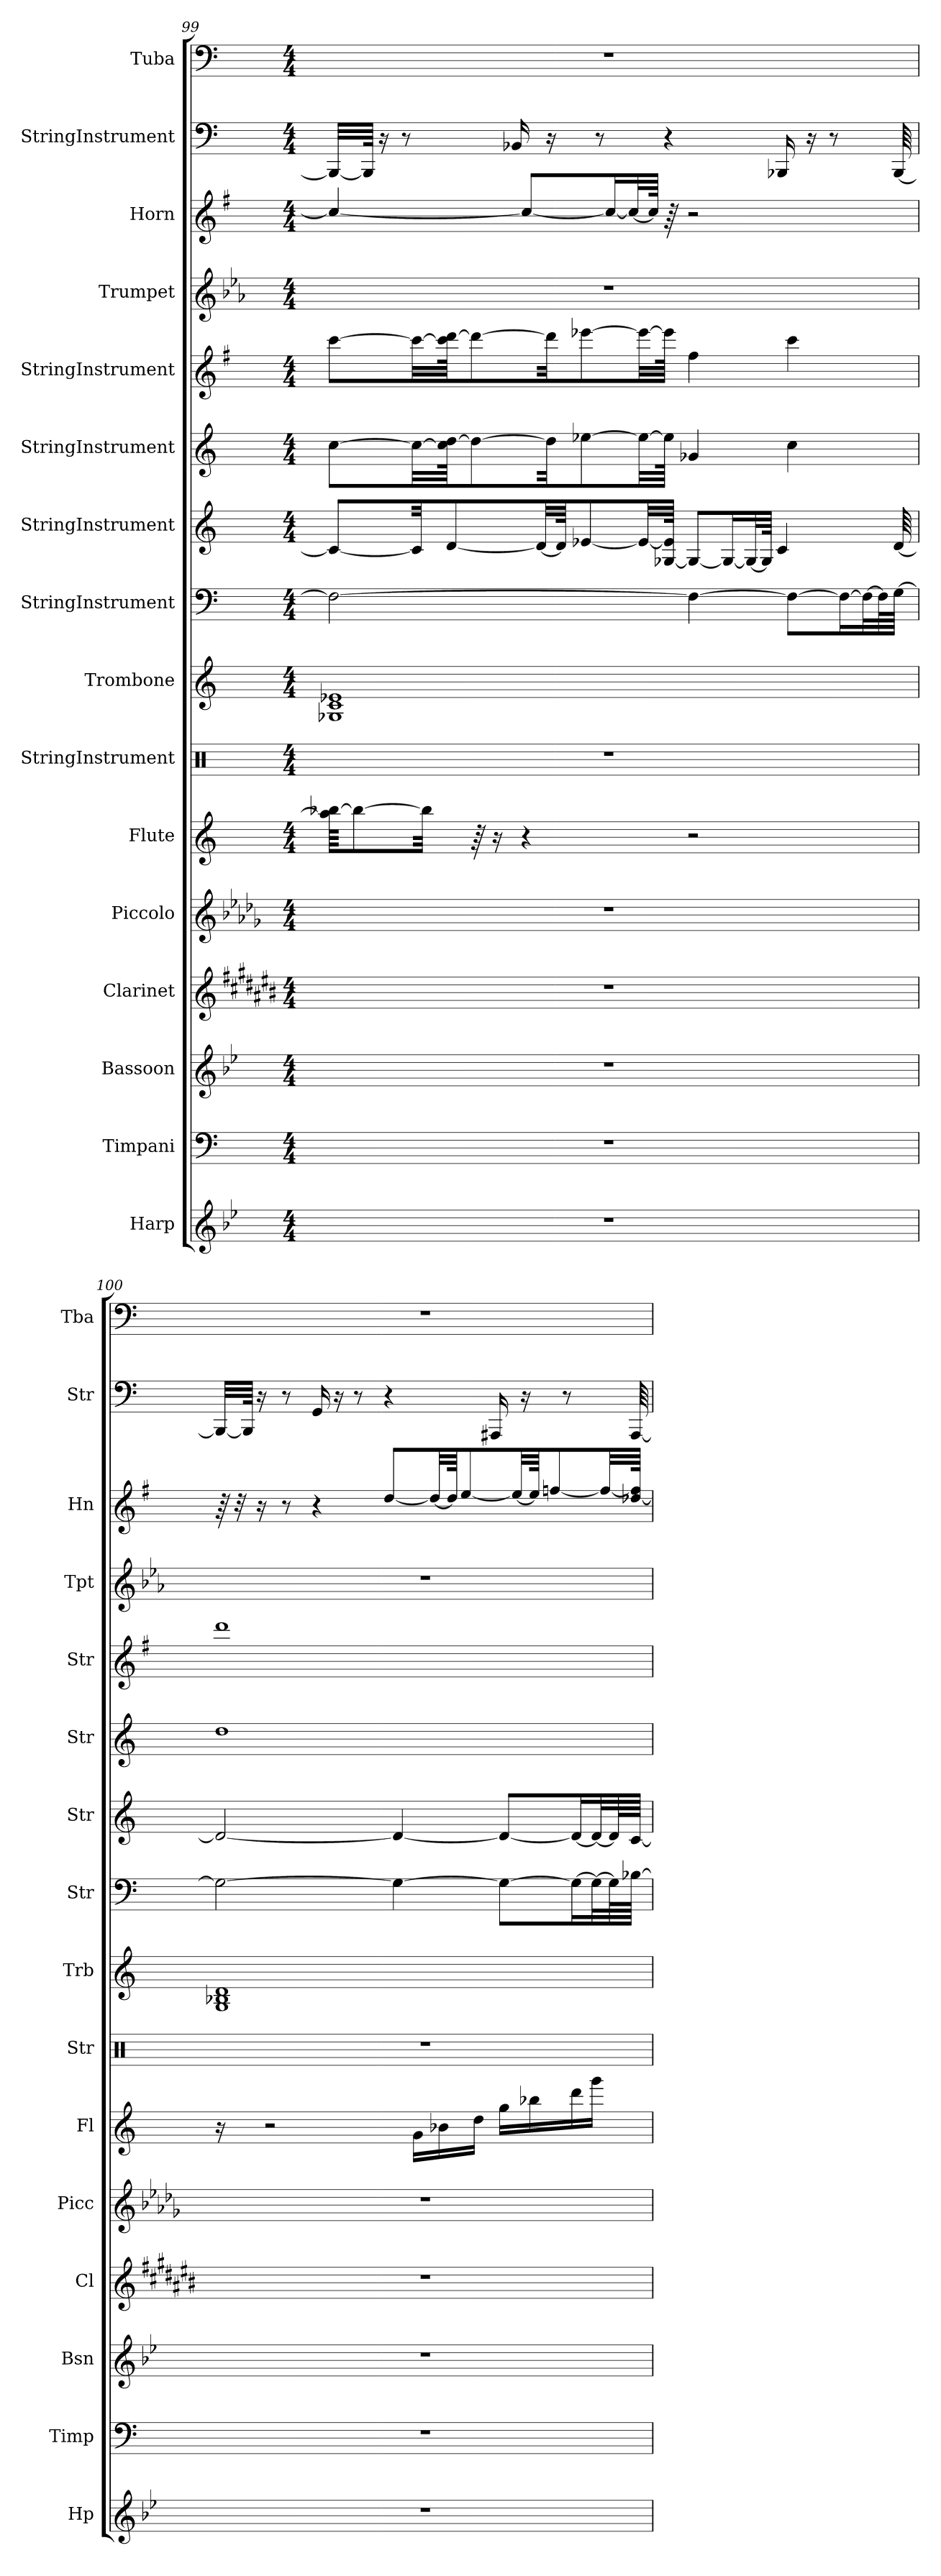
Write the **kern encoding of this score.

**kern	**kern	**kern	**kern	**kern	**kern	**kern	**kern	**kern	**kern	**kern	**kern	**kern	**kern	**kern	**kern
*part16	*part15	*part14	*part13	*part12	*part11	*part10	*part9	*part8	*part7	*part6	*part5	*part4	*part3	*part2	*part1
*staff16	*staff15	*staff14	*staff13	*staff12	*staff11	*staff10	*staff9	*staff8	*staff7	*staff6	*staff5	*staff4	*staff3	*staff2	*staff1
*I"Harp	*I"Timpani	*I"Bassoon	*I"Clarinet	*I"Piccolo	*I"Flute	*I"StringInstrument	*I"Trombone	*I"StringInstrument	*I"StringInstrument	*I"StringInstrument	*I"StringInstrument	*I"Trumpet	*I"Horn	*I"StringInstrument	*I"Tuba
*I'Hp	*I'Timp	*I'Bsn	*I'Cl	*I'Picc	*I'Fl	*I'Str	*I'Trb	*I'Str	*I'Str	*I'Str	*I'Str	*I'Tpt	*I'Hn	*I'Str	*I'Tba
!!LO:PB:g=z
*clefG2	*clefF4	*clefG2	*clefG2	*clefG2	*clefG2	*clefX	*clefG2	*clefF4	*clefG2	*clefG2	*clefG2	*clefG2	*clefG2	*clefF4	*clefF4
*	*	*	*ITrd1c2	*ITrd-7c-12	*	*	*	*	*	*	*	*ITrd1c2	*ITrd4c7	*	*
*k[b-e-]	*k[]	*k[b-e-]	*k[f#c#g#d#a#]	*k[b-e-a-d-g-]	*k[]	*k[]	*k[]	*k[]	*k[]	*k[]	*k[f#]	*k[b-e-a-d-g-]	*k[]	*k[]	*k[]
*M4/4	*M4/4	*M4/4	*M4/4	*M4/4	*M4/4	*M4/4	*M4/4	*M4/4	*M4/4	*M4/4	*M4/4	*M4/4	*M4/4	*M4/4	*M4/4
*MM118	*MM118	*MM118	*MM118	*MM118	*MM118	*MM118	*MM118	*MM118	*MM118	*MM118	*MM118	*MM118	*MM118	*MM118	*MM118
=99	=99	=99	=99	=99	=99	=99	=99	=99	=99	=99	=99	=99	=99	=99	=99
1r	1r	1r	1r	1r	64aa\] [64bb-X\KKKL	1r	1G-X 1c 1e-X	2F#\_	8c/L_	[8cc\L	[8ccc\L	1r	4f#/_	32BBB-/LLL_	1r
.	.	.	.	.	8bb-\_	.	.	.	.	.	.	.	.	.	.
.	.	.	.	.	.	.	.	.	.	.	.	.	.	64BBB-/JJJk]	.
.	.	.	.	.	.	.	.	.	.	.	.	.	.	16r	.
.	.	.	.	.	.	.	.	.	.	.	.	.	.	8r	.
.	.	.	.	.	.	.	.	.	32c/KK]	32cc\LL_	32ccc\LL_	.	.	.	.
.	.	.	.	.	32bb-\Jkk]	.	.	.	.	.	.	.	.	.	.
.	.	.	.	.	.	.	.	.	[8d/	64cc\] [64dd\JJK	64ccc\] [64ddd\JJK	.	.	.	.
.	.	.	.	.	64r	.	.	.	.	8dd\_	8ddd\_	.	.	.	.
.	.	.	.	.	16r	.	.	.	.	.	.	.	.	.	.
.	.	.	.	.	.	.	.	.	.	.	.	.	.	16BB-X/	.
.	.	.	.	.	4r	.	.	.	.	.	.	.	8f#/L_	.	.
.	.	.	.	.	.	.	.	.	32d/LL_	.	.	.	.	.	.
.	.	.	.	.	.	.	.	.	.	32dd\KK]	32ddd\KK]	.	.	16r	.
.	.	.	.	.	.	.	.	.	64d/JJK]	.	.	.	.	.	.
.	.	.	.	.	.	.	.	.	[8e-X/	[8ee-X\	[8eee-X\	.	.	.	.
.	.	.	.	.	.	.	.	.	.	.	.	.	.	8r	.
.	.	.	.	.	.	.	.	.	.	.	.	.	16f#/L_	.	.
.	.	.	.	.	.	.	.	.	.	.	.	.	32f#/L_	.	.
.	.	.	.	.	.	.	.	.	32e-/LL_	32ee-\LL_	32eee-\LL_	.	.	.	.
.	.	.	.	.	.	.	.	.	.	.	.	.	64f#/JJJk]	.	.
.	.	.	.	.	.	.	.	.	[64G-X/ 64e-/]JJJk	64ee-\JJJk]	64eee-\JJJk]	.	64r	4r	.
.	.	.	.	.	2r	.	.	4F#\_	8G-/L_	4g-X/	4ff#\	.	2r	.	.
.	.	.	.	.	.	.	.	.	16G-/L_	.	.	.	.	.	.
.	.	.	.	.	.	.	.	.	32G-/L_	.	.	.	.	.	.
.	.	.	.	.	.	.	.	.	64G-/JJJk]	.	.	.	.	.	.
.	.	.	.	.	.	.	.	.	4c/	.	.	.	.	16BBB-X/	.
.	.	.	.	.	.	.	.	8F#\L_	.	4cc\	4ccc\	.	.	.	.
.	.	.	.	.	.	.	.	.	.	.	.	.	.	16r	.
.	.	.	.	.	.	.	.	.	.	.	.	.	.	8r	.
.	.	.	.	.	.	.	.	16F#\L_	.	.	.	.	.	.	.
.	.	.	.	.	.	.	.	32F#\L_	.	.	.	.	.	.	.
.	.	.	.	.	.	.	.	64F#\L]	.	.	.	.	.	.	.
.	.	.	.	.	.	.	.	[64G\JJJJ	[64d/	.	.	.	.	[64BBB-/	.
!!LO:PB:g=z
=100	=100	=100	=100	=100	=100	=100	=100	=100	=100	=100	=100	=100	=100	=100	=100
*	*	*	*	*	*	*	*	*	*	*	*	*	*	*	*MM114
1r	1r	1r	1r	1r	16r	1r	1G 1B-X 1d	2G\_	2d/_	1dd	1ddd	1r	64r	32BBB-/LLL_	1r
.	.	.	.	.	.	.	.	.	.	.	.	.	32r	.	.
.	.	.	.	.	.	.	.	.	.	.	.	.	.	64BBB-/JJJk]	.
.	.	.	.	.	.	.	.	.	.	.	.	.	16r	16r	.
.	.	.	.	.	2r	.	.	.	.	.	.	.	.	.	.
.	.	.	.	.	.	.	.	.	.	.	.	.	8r	8r	.
.	.	.	.	.	.	.	.	.	.	.	.	.	4r	16GG/	.
.	.	.	.	.	.	.	.	.	.	.	.	.	.	16r	.
.	.	.	.	.	.	.	.	.	.	.	.	.	.	8r	.
.	.	.	.	.	.	.	.	.	.	.	.	.	[8g/L	4r	.
.	.	.	.	.	.	.	.	4G\_	4d/_	.	.	.	.	.	.
.	.	.	.	.	16g\LL	.	.	.	.	.	.	.	.	.	.
.	.	.	.	.	.	.	.	.	.	.	.	.	32g/LL_	.	.
.	.	.	.	.	16b-X\	.	.	.	.	.	.	.	.	.	.
.	.	.	.	.	.	.	.	.	.	.	.	.	64g/JJK]	.	.
.	.	.	.	.	.	.	.	.	.	.	.	.	[8a/	.	.
.	.	.	.	.	16dd\JJ	.	.	.	.	.	.	.	.	.	.
.	.	.	.	.	.	.	.	.	.	.	.	.	.	16AAA#X/	.
.	.	.	.	.	16gg\LL	.	.	8G\L_	8d/L_	.	.	.	.	.	.
.	.	.	.	.	.	.	.	.	.	.	.	.	32a/LL_	.	.
.	.	.	.	.	.	.	.	.	.	.	.	.	.	16r	.
.	.	.	.	.	16bb-X\	.	.	.	.	.	.	.	64a/JJK]	.	.
.	.	.	.	.	.	.	.	.	.	.	.	.	[8b-X/	.	.
.	.	.	.	.	.	.	.	.	.	.	.	.	.	8r	.
.	.	.	.	.	16ddd\	.	.	16G\L_	16d/L_	.	.	.	.	.	.
.	.	.	.	.	16ggg\JJ	.	.	32G\L_	32d/L_	.	.	.	.	.	.
.	.	.	.	.	.	.	.	.	.	.	.	.	32b-/LL_	.	.
.	.	.	.	.	.	.	.	64G\L]	64d/L]	.	.	.	.	.	.
.	.	.	.	.	.	.	.	[64B-X\JJJJ	[64c/JJJJ	.	.	.	[64g-X/ 64b-/]JJJk	[64AAA#/	.
=	=	=	=	=	=	=	=	=	=	=	=	=	=	=	=
*-	*-	*-	*-	*-	*-	*-	*-	*-	*-	*-	*-	*-	*-	*-	*-
